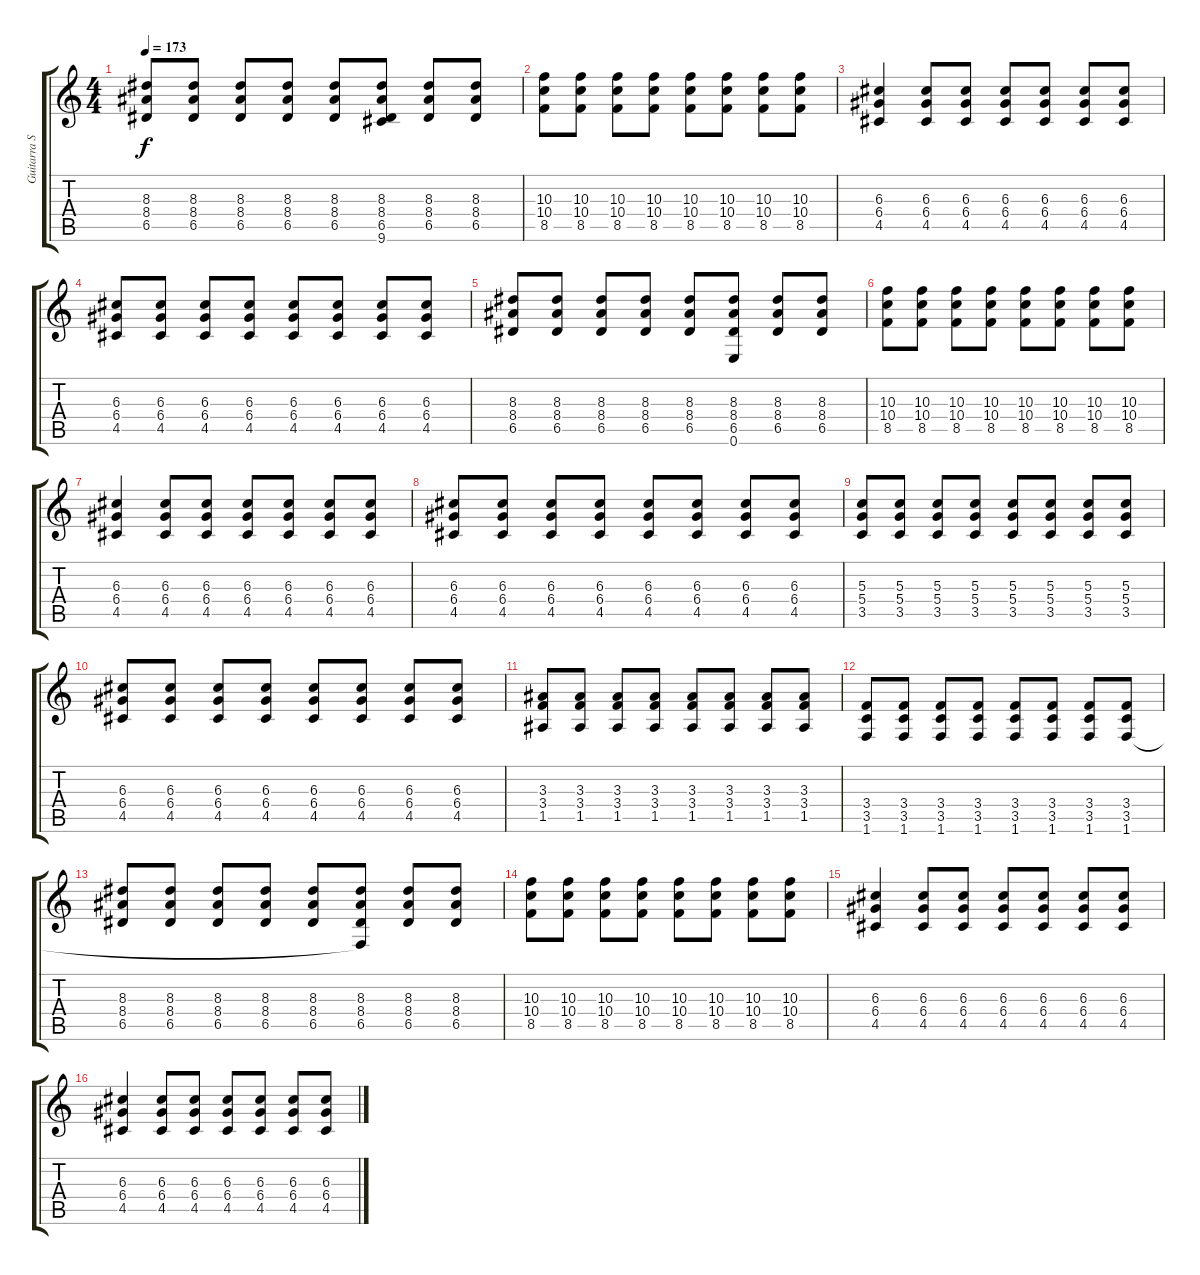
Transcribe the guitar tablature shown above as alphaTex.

\track ("Guitarra Solo" "Guitarra S") {instrument overdrivenguitar}
\staff {score tabs}
\tuning (E4 B3 G3 D3 A2 E2) {hide}
\ts (4 4)
\tempo 173
\clef g2
\ks c
(8.3 8.4 6.5).8{dy f} (8.3 8.4 6.5).8 (8.3 8.4 6.5).8 (8.3 8.4 6.5).8 (8.3 8.4 6.5).8 (8.3 8.4 6.5 9.6{t}).8 (8.3 8.4 6.5).8 (8.3 8.4 6.5).8 |
(10.3 10.4 8.5).8 (10.3 10.4 8.5).8 (10.3 10.4 8.5).8 (10.3 10.4 8.5).8 (10.3 10.4 8.5).8 (10.3 10.4 8.5).8 (10.3 10.4 8.5).8 (10.3 10.4 8.5).8 |
(6.3 6.4 4.5).4 (6.3 6.4 4.5).8 (6.3 6.4 4.5).8 (6.3 6.4 4.5).8 (6.3 6.4 4.5).8 (6.3 6.4 4.5).8 (6.3 6.4 4.5).8 |
(6.3 6.4 4.5).8 (6.3 6.4 4.5).8 (6.3 6.4 4.5).8 (6.3 6.4 4.5).8 (6.3 6.4 4.5).8 (6.3 6.4 4.5).8 (6.3 6.4 4.5).8 (6.3 6.4 4.5).8 |
(8.3 8.4 6.5).8 (8.3 8.4 6.5).8 (8.3 8.4 6.5).8 (8.3 8.4 6.5).8 (8.3 8.4 6.5).8 (8.3 8.4 6.5 0.6).8 (8.3 8.4 6.5).8 (8.3 8.4 6.5).8 |
(10.3 10.4 8.5).8 (10.3 10.4 8.5).8 (10.3 10.4 8.5).8 (10.3 10.4 8.5).8 (10.3 10.4 8.5).8 (10.3 10.4 8.5).8 (10.3 10.4 8.5).8 (10.3 10.4 8.5).8 |
(6.3 6.4 4.5).4 (6.3 6.4 4.5).8 (6.3 6.4 4.5).8 (6.3 6.4 4.5).8 (6.3 6.4 4.5).8 (6.3 6.4 4.5).8 (6.3 6.4 4.5).8 |
(6.3 6.4 4.5).8 (6.3 6.4 4.5).8 (6.3 6.4 4.5).8 (6.3 6.4 4.5).8 (6.3 6.4 4.5).8 (6.3 6.4 4.5).8 (6.3 6.4 4.5).8 (6.3 6.4 4.5).8 |
(5.3 5.4 3.5).8 (5.3 5.4 3.5).8 (5.3 5.4 3.5).8 (5.3 5.4 3.5).8 (5.3 5.4 3.5).8 (5.3 5.4 3.5).8 (5.3 5.4 3.5).8 (5.3 5.4 3.5).8 |
(6.3 6.4 4.5).8 (6.3 6.4 4.5).8 (6.3 6.4 4.5).8 (6.3 6.4 4.5).8 (6.3 6.4 4.5).8 (6.3 6.4 4.5).8 (6.3 6.4 4.5).8 (6.3 6.4 4.5).8 |
(3.3 3.4 1.5).8 (3.3 3.4 1.5).8 (3.3 3.4 1.5).8 (3.3 3.4 1.5).8 (3.3 3.4 1.5).8 (3.3 3.4 1.5).8 (3.3 3.4 1.5).8 (3.3 3.4 1.5).8 |
(3.4 3.5 1.6).8 (3.4 3.5 1.6).8 (3.4 3.5 1.6).8 (3.4 3.5 1.6).8 (3.4 3.5 1.6).8 (3.4 3.5 1.6).8 (3.4 3.5 1.6).8 (3.4 3.5 1.6).8 |
(8.3 8.4 6.5).8 (8.3 8.4 6.5).8 (8.3 8.4 6.5).8 (8.3 8.4 6.5).8 (8.3 8.4 6.5).8 (8.3 8.4 6.5 1.6{t}).8 (8.3 8.4 6.5).8 (8.3 8.4 6.5).8 |
(10.3 10.4 8.5).8 (10.3 10.4 8.5).8 (10.3 10.4 8.5).8 (10.3 10.4 8.5).8 (10.3 10.4 8.5).8 (10.3 10.4 8.5).8 (10.3 10.4 8.5).8 (10.3 10.4 8.5).8 |
(6.3 6.4 4.5).4 (6.3 6.4 4.5).8 (6.3 6.4 4.5).8 (6.3 6.4 4.5).8 (6.3 6.4 4.5).8 (6.3 6.4 4.5).8 (6.3 6.4 4.5).8 |
(6.3 6.4 4.5).4 (6.3 6.4 4.5).8 (6.3 6.4 4.5).8 (6.3 6.4 4.5).8 (6.3 6.4 4.5).8 (6.3 6.4 4.5).8 (6.3 6.4 4.5).8
